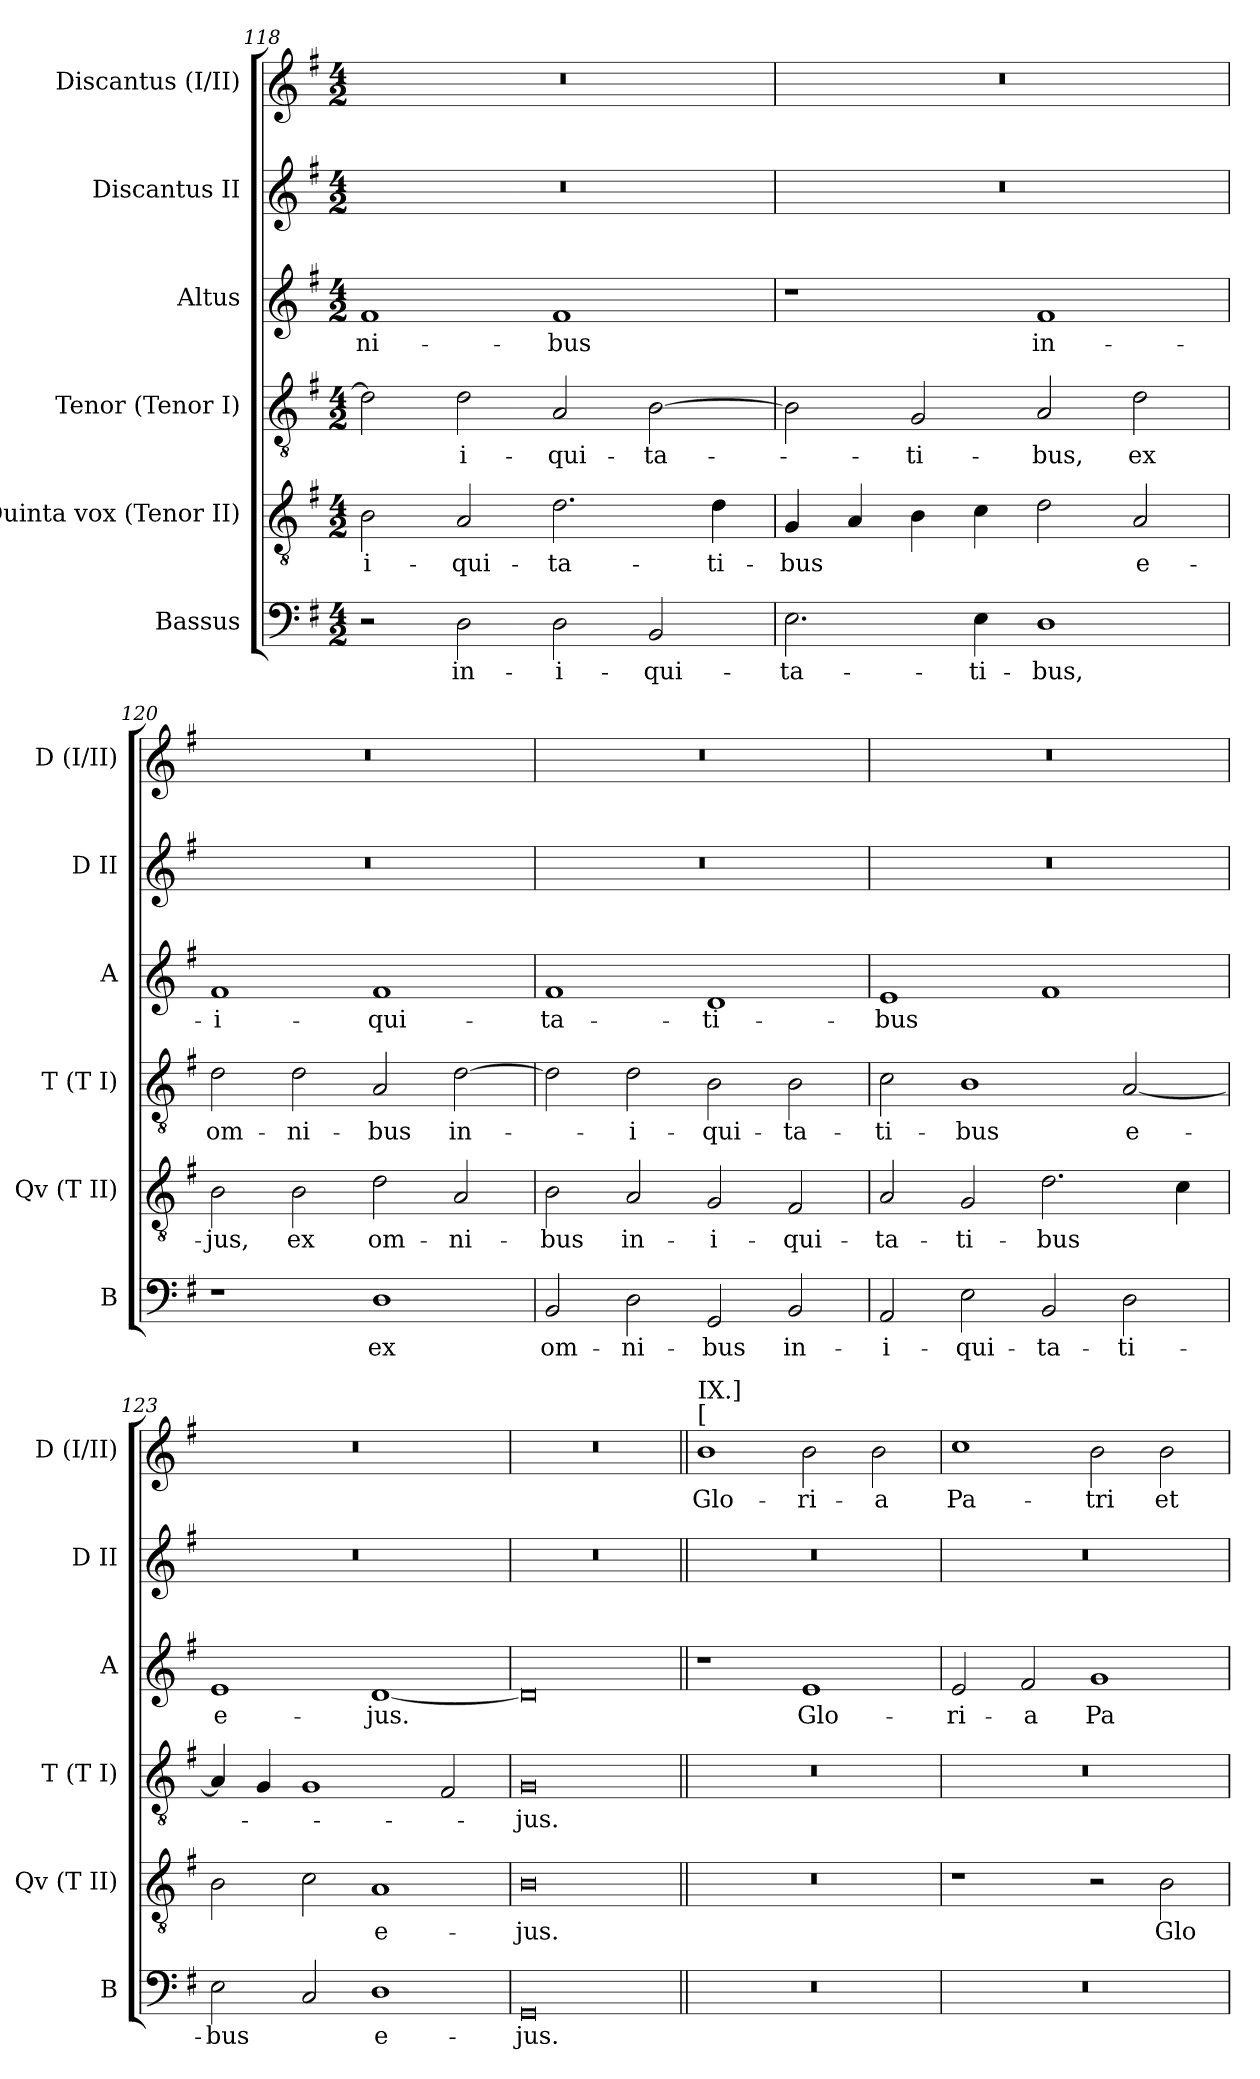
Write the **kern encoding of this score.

**kern	**text	**kern	**text	**kern	**text	**kern	**text	**kern	**kern	**text
*part6	*part6	*part5	*part5	*part4	*part4	*part3	*part3	*part2	*part1	*part1
*staff6	*staff6	*staff5	*staff5	*staff4	*staff4	*staff3	*staff3	*staff2	*staff1	*staff1
*I"Bassus	*	*I"Quinta vox (Tenor II)	*	*I"Tenor (Tenor I)	*	*I"Altus	*	*I"Discantus II	*I"Discantus (I/II)	*
*I'B	*	*I'Qv (T II)	*	*I'T (T I)	*	*I'A	*	*I'D II	*I'D  (I/II)	*
*clefF4	*	*clefGv2	*	*clefGv2	*	*clefG2	*	*clefG2	*clefG2	*
*k[f#]	*	*k[f#]	*	*k[f#]	*	*k[f#]	*	*k[f#]	*k[f#]	*
*G:	*	*G:	*	*G:	*	*G:	*	*G:	*G:	*
*M4/2	*	*M4/2	*	*M4/2	*	*M4/2	*	*M4/2	*M4/2	*
=118	=118	=118	=118	=118	=118	=118	=118	=118	=118	=118
2r	.	2B\	-i-	2d\]	.	1f#	-ni-	0r	0r	.
2D\	in-	2A/	-qui-	2d\	-i-	.	.	.	.	.
2D\	-i-	2.d\	-ta-	2A/	-qui-	1f#	-bus	.	.	.
2BB/	-qui-	.	.	[2B\	-ta-	.	.	.	.	.
.	.	4d\	-ti-	.	.	.	.	.	.	.
=119	=119	=119	=119	=119	=119	=119	=119	=119	=119	=119
2.E\	-ta-	4G/	-bus	2B\]	.	1r	.	0r	0r	.
.	.	4A/	.	.	.	.	.	.	.	.
.	.	4B\	.	2G/	-ti-	.	.	.	.	.
4E\	-ti-	4c\	.	.	.	.	.	.	.	.
1D	-bus,	2d\	.	2A/	-bus,	1f#	in-	.	.	.
.	.	2A/	e-	2d\	ex	.	.	.	.	.
=120	=120	=120	=120	=120	=120	=120	=120	=120	=120	=120
1r	.	2B\	-jus,	2d\	om-	1f#	-i-	0r	0r	.
.	.	2B\	ex	2d\	-ni-	.	.	.	.	.
1D	ex	2d\	om-	2A/	-bus	1f#	-qui-	.	.	.
.	.	2A/	-ni-	[2d\	in-	.	.	.	.	.
!!LO:LB:g=z
=121	=121	=121	=121	=121	=121	=121	=121	=121	=121	=121
2BB/	om-	2B\	-bus	2d\]	.	1f#	-ta-	0r	0r	.
2D\	-ni-	2A/	in-	2d\	-i-	.	.	.	.	.
2GG/	-bus	2G/	-i-	2B\	-qui-	1d	-ti-	.	.	.
2BB/	in-	2F#/	-qui-	2B\	-ta-	.	.	.	.	.
=122	=122	=122	=122	=122	=122	=122	=122	=122	=122	=122
2AA/	-i-	2A/	-ta-	2c\	-ti-	1e	-bus	0r	0r	.
2E\	-qui-	2G/	-ti-	1B	-bus	.	.	.	.	.
2BB/	-ta-	2.d\	-bus	.	.	1f#	.	.	.	.
2D\	-ti-	.	.	[2A/	e-	.	.	.	.	.
.	.	4c\	.	.	.	.	.	.	.	.
=123	=123	=123	=123	=123	=123	=123	=123	=123	=123	=123
2E\	-bus	2B\	.	4A/]	.	1e	e-	0r	0r	.
.	.	.	.	4G/	.	.	.	.	.	.
2C/	.	2c\	.	1G	.	.	.	.	.	.
1D	e-	1A	e-	.	.	[1d	-jus.	.	.	.
.	.	.	.	2F#/	.	.	.	.	.	.
=124	=124	=124	=124	=124	=124	=124	=124	=124	=124	=124
0GG	-jus.	0B	-jus.	0G	-jus.	0d]	.	0r	0r	.
!!LO:PB:g=z
=125||	=125||	=125||	=125||	=125||	=125||	=125||	=125||	=125||	=125||	=125||
!	!	!	!	!	!	!	!	!	!LO:TX:a:t=[	!
!	!	!	!	!	!	!	!	!	!LO:TX:a:t=IX.]	!
0r	.	0r	.	0r	.	1r	.	0r	1b	Glo-
.	.	.	.	.	.	1e	Glo-	.	2b\	-ri-
.	.	.	.	.	.	.	.	.	2b\	-a
=126	=126	=126	=126	=126	=126	=126	=126	=126	=126	=126
0r	.	1r	.	0r	.	2e/	-ri-	0r	1cc	Pa-
.	.	.	.	.	.	2f#/	-a	.	.	.
.	.	2r	.	.	.	1g	Pa-	.	2b\	-tri
.	.	2B\	Glo-	.	.	.	.	.	2b\	et
=	=	=	=	=	=	=	=	=	=	=
*-	*-	*-	*-	*-	*-	*-	*-	*-	*-	*-
